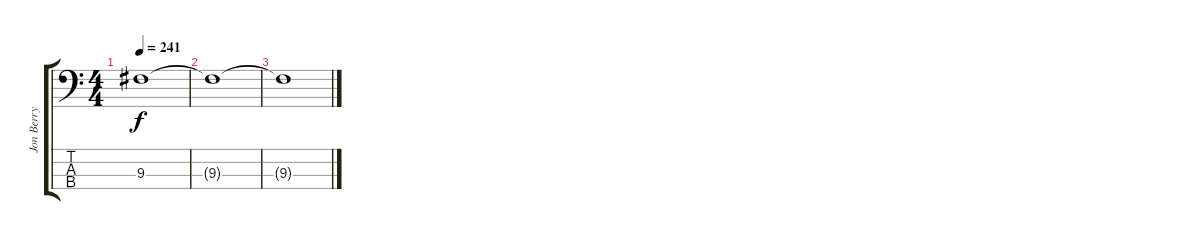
\track ("Jon Berry" "Jon Berry") {instrument electricbasspick}
\staff {score tabs}
\tuning (G2 D2 A1 E1) {hide}
\ts (4 4)
\tempo 241
\clef f4
\ks c
9.3{t}.1{dy f} |
9.3{t}.1 |
9.3{t}.1
